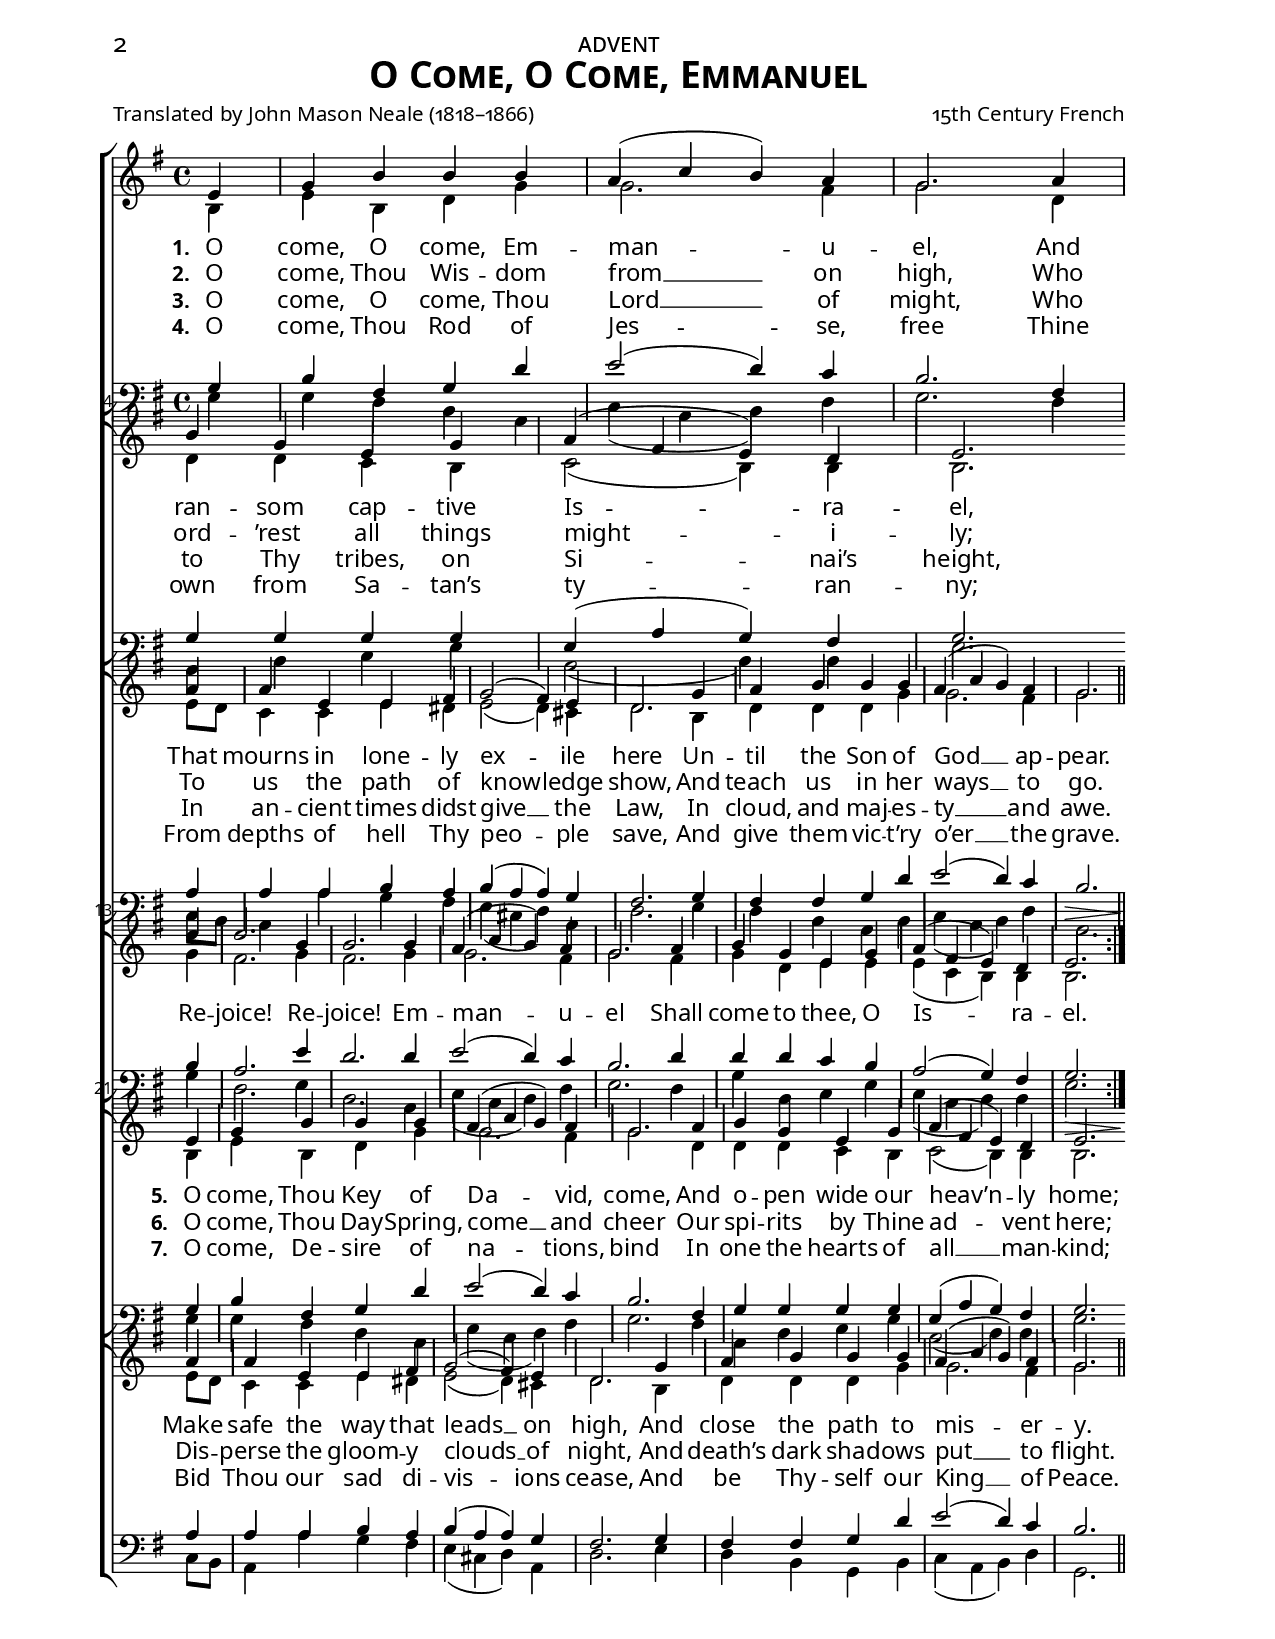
\version "2.24.0"
\include "util.ly"
\header {
  title = \markup{\override #'(font-name . "Garamond Premier Pro Semibold"){ \abs-fontsize #18 \smallCapsOldStyle"O Come, O Come, Emmanuel"}}
  poet = \markup\oldStyleNum"Translated by John Mason Neale (1818–1866)"
  composer = \markup\oldStyleNum"15th Century French"
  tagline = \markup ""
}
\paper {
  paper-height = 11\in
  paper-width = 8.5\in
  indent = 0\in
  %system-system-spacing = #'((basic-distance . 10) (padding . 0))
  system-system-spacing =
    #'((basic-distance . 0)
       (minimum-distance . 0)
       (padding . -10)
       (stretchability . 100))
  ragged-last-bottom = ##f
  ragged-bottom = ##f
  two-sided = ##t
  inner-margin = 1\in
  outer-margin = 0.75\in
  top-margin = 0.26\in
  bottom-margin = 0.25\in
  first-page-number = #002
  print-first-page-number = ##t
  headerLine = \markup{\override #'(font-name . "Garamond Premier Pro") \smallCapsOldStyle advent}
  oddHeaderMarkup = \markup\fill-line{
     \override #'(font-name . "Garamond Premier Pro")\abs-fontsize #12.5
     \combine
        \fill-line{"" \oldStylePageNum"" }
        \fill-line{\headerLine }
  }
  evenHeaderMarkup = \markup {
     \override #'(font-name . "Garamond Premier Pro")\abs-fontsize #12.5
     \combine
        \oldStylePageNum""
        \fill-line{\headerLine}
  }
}
#(set-global-staff-size 18) \paper{ #(define fonts (make-pango-font-tree "Garamond Premier Pro" "Garamond Premier Pro" "Garamond Premier Pro" (/ 18 20))) }
global = {
  \key g \major
  \time 4/4
  \autoBeamOff
  \override DynamicLineSpanner.staff-padding = #0.0
  \override DynamicLineSpanner.Y-extent = #'(-1 . 1)
}

sopMusic = \relative c' {
  \repeat volta 2{
    \partial 4 e4 |
    g b b b |
    a( c b) a |
    g2. a4 |
    b g e g |

    a( fis e) d |
    e2. \bar""\break a4 |
    a e e fis |
    g2( fis4) e | 

    d2. g4 |
    a b b b |
    a( c b) a |
    \partial 2. g2. \bar "||" \break

    \partial 4 d'4 |
    d2. b4 |
    b2. b4 |
    a( c b) a |
    g2. a4 |
    b g e g |
    a( fis e) d |
    \partial 2. <<e2. {s2^\> s8. s16\!}>> \break
  }



  \partial 4 e4 |
  g b b b |
  a( c b) a |
  g2. a4 |
  b g e g |

  a( fis e) d |
  e2. \bar""\break a4 |
  a e e fis |
  g2( fis4) e |

  d2. g4 |
  a b b b |
  a( c b) a |
  \partial 2. g2. \bar "||" \break
}
sopWords = \lyricmode {

}

altoMusic = \relative c' {
  b4 |
  e b d g |
  g2. fis4 |
  g2. d4 |
  d d c b |

  c2(  b4) b |
  b2. e8[ d] |
  c4 c e dis |
  e2( d4) cis |

  d2. b4 |
  d d d g |
  g2. fis4 |
  g2. |

  g4 |
  fis2. g4 |
  fis2. g4 |
  g2. fis4 |
  g2. fis4 |
  g d e e |
  e( c b) b |
  b2.




  b4 |
  e b d g |
  g2. fis4 |
  g2. d4 |
  d d c b |

  c2(  b4) b |
  b2. e8[ d] |
  c4 c e dis |
  e2( d4) cis |

  d2. b4 |
  d d d g |
  g2. fis4 |
  g2. |
}
altoWords = \lyricmode {
  \dropLyricsVII
  \set stanza = #"1. "
  O come, O come, Em -- man -- u -- el,  And ran -- som cap -- tive Is -- ra -- el,
  That mourns in lone -- ly ex -- ile here  Un -- til the Son of God __ ap -- pear.
  Re -- joice! Re -- joice! Em -- man -- u -- el Shall come to thee, O Is -- ra -- el.


  \set stanza = #"5. "
  O come, Thou Key of Da -- vid, come, And o -- pen wide our heav’n -- ly home;
  Make safe the way that leads __ on high, And close the path to mis -- er -- y.
}
altoWordsII = \lyricmode {
  \dropLyricsVII
%\markup\italic
  \set stanza = #"2. "
  O come, Thou Wis -- dom from __ on high,
  Who ord -- ’rest all things might -- i -- ly;
  To us the path of know -- ledge show,
  And teach us in her ways __ to go.


  \repeat unfold 16 \skip1
  \set stanza = #"6. "
  O come, Thou Day -- Spring, come __ and cheer Our spi -- rits by Thine ad -- vent here;
  Dis -- perse the gloom -- y clouds __ of night, And death’s dark shad -- ows put __ to flight.

}
altoWordsIII = \lyricmode {
  \dropLyricsVII
  \set stanza = #"3. "
  O come, O come, Thou Lord __ of might, Who to Thy tribes, on Si -- nai’s height,
  In an -- cient times didst give __ the Law, In cloud, and maj -- es -- ty __ and awe.

  \repeat unfold 16 \skip1
  \set stanza = #"7. "
  O come, De -- sire of na -- tions, bind
  In one the hearts of all __ man -- kind;
  Bid Thou our sad di -- vis -- ions cease,
  And be Thy -- self our King __ of Peace.
}
altoWordsIV = \lyricmode {
  \dropLyricsVII
  \set stanza = #"4. "
  O come, Thou Rod of Jes -- se, free Thine own from Sa -- tan’s ty -- ran -- ny;
  From depths of hell Thy peo -- ple save, And give them vic -- t’ry o’er __ the grave.
}
altoWordsV = \lyricmode {
}
altoWordsVI = \lyricmode {
  %\set stanza = #"6. "
}
tenorMusic = \relative c' {
  g4 |
  b fis g d' |
  e2( d4) c |
  b2. fis4 |
  g g g g |

  e( a g) fis |
  g2. a4 |
  a a b a |
  b( a a) g |

  fis2. g4 |
  fis fis g d' |
  e2( d4) c |
  b2. |

  b4 |
  a2. e'4 |
  d2. d4 |
  e2( d4) c |
  b2. d4 |
  d d c b |
  a2( g4) fis |
  <<g2. {s2_\> s8. s16\!}>>




  g4 |
  b fis g d' |
  e2( d4) c |
  b2. fis4 |
  g g g g |

  e( a g) fis |
  g2. a4 |
  a a b a |
  b( a a) g |

  fis2. g4 |
  fis fis g d' |
  e2( d4) c |
  b2. |
}
tenorWords = \lyricmode {

}

bassMusic = \relative c {
  e4 |
  e d b g |
  c( a b) d |
  e2. d4 |
  g, b c e |

  a,2( b4) b |
  e2. c8[ b] |
  a4 a' g fis |
  e( cis d) a |

  d2. e4 |
  d b g b |
  c( a b) d |
  g,2. |

  g'4 |
  d2. e4 |
  b2. g4 |
  c( a b) d |
  e2. d4 |
  g b, c e |
  c( a b) b |
  e2.




  e4 |
  e d b g |
  c( a b) d |
  e2. d4 |
  g, b c e |

  a,2( b4) b |
  e2. c8[ b] |
  a4 a' g fis |
  e( cis d) a |

  d2. e4 |
  d b g b |
  c( a b) d |
  g,2. |
}
bassWords = \lyricmode {

}

\score {
  <<
   \new ChoirStaff <<
%    \new Lyrics = sopranos \with { \override VerticalAxisGroup.nonstaff-relatedstaff-spacing = #'((basic-distance . 1)) }
    \new Staff = women <<
      \new Voice = "sopranos" { \voiceOne << \global \sopMusic >> }
      \new Voice = "altos" { \voiceTwo << \global \altoMusic >> }
    >>
    \new Lyrics \with { alignAboveContext = #"women" \override VerticalAxisGroup.nonstaff-relatedstaff-spacing = #'((basic-distance . 1))} \lyricsto "sopranos" \sopWords
    \new Lyrics = "altosVI"  \with { alignBelowContext = #"women" \override VerticalAxisGroup.nonstaff-relatedstaff-spacing = #'((basic-distance . 1)) } \lyricsto "sopranos" \altoWordsVI
    \new Lyrics = "altosV"  \with { alignBelowContext = #"women" \override VerticalAxisGroup.nonstaff-relatedstaff-spacing = #'((basic-distance . 1)) } \lyricsto "sopranos" \altoWordsV
    \new Lyrics = "altosIV"  \with { alignBelowContext = #"women" \override VerticalAxisGroup.nonstaff-relatedstaff-spacing = #'((basic-distance . 1)) } \lyricsto "sopranos" \altoWordsIV
    \new Lyrics = "altosIII"  \with { alignBelowContext = #"women" \override VerticalAxisGroup.nonstaff-relatedstaff-spacing = #'((basic-distance . 1)) } \lyricsto "sopranos" \altoWordsIII
    \new Lyrics = "altosII"  \with { alignBelowContext = #"women" \override VerticalAxisGroup.nonstaff-relatedstaff-spacing = #'((basic-distance . 1)) } \lyricsto "sopranos" \altoWordsII
    \new Lyrics = "altos"  \with { alignBelowContext = #"women" \override VerticalAxisGroup.nonstaff-relatedstaff-spacing = #'((basic-distance . 1)) } \lyricsto "sopranos" \altoWords
   \new Staff = men <<
      \clef bass
      \new Voice = "tenors" { \voiceOne << \global \tenorMusic >> }
      \new Voice = "basses" { \voiceTwo << \global \bassMusic >> }
    >>
    \new Lyrics \with { alignAboveContext = #"men" \override VerticalAxisGroup.nonstaff-relatedstaff-spacing = #'((basic-distance . 1)) } \lyricsto "tenors" \tenorWords
    \new Lyrics \with { alignBelowContext = #"men" \override VerticalAxisGroup.nonstaff-relatedstaff-spacing = #'((basic-distance . 1)) } \lyricsto "basses" \bassWords
  >>
%    \new PianoStaff << \new Staff { \new Voice { \pianoRH } } \new Staff { \clef "bass" \pianoLH } >>
  >>
  \layout {
  \context {
    \Lyrics
    \override LyricText.font-size = #1.3
  }
    \context {
      \Score
      %\override SpacingSpanner.base-shortest-duration = #(ly:make-moment 1/8)
      %\override SpacingSpanner.common-shortest-duration = #(ly:make-moment 1/4)
    }
    \context {
      % Remove all empty staves
      % \Staff \RemoveEmptyStaves \override VerticalAxisGroup.remove-first = ##t
    }
    \context {
      \Lyrics
      \override LyricText.X-offset = #center-on-word
    }
  }
}
